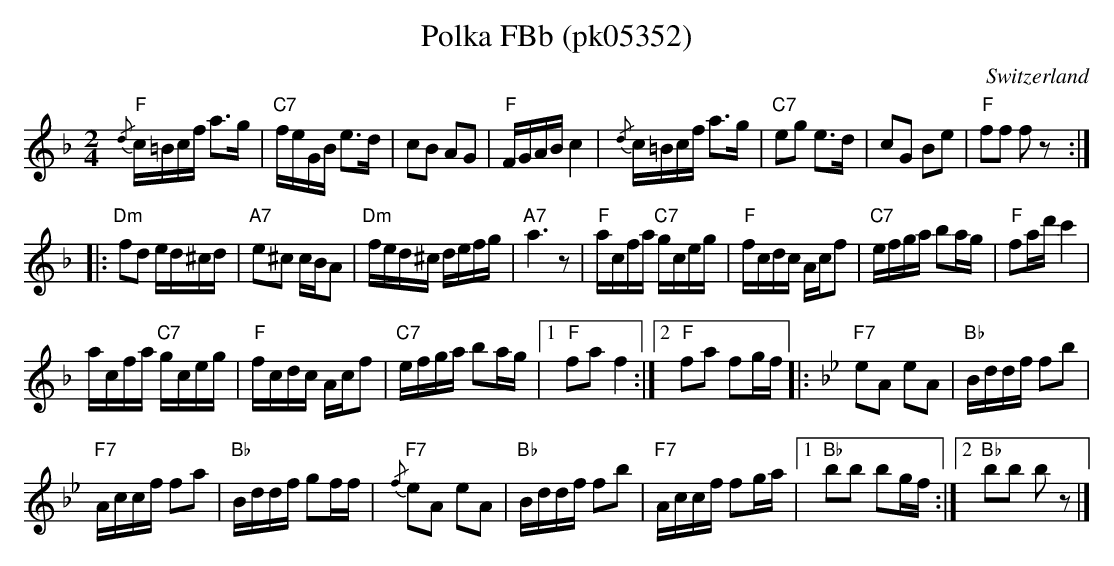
X:1
T: Polka FBb (pk05352)
O:Switzerland
M:2/4
L:1/16
K:F major
"F"{/d}c=Bcf a3g | "C7"feGB e3d | c2B2 A2G2 | "F"FGAB c4 | {/d}c=Bcf a3g | "C7"e2g2 e3d | c2G2 B2e2 | "F"f2f2 f2z2 ::
"Dm"f2d2 ed^cd | "A7"e2^c2 cBA2 | "Dm"fed^c defg | "A7"a6z2 | "F"acfa "C7"gceg | "F"fcdc Acf2 | "C7"efga b2ag | "F"f2ad' c'4 |
acfa "C7"gceg | "F"fcdc Acf2 | "C7"efga b2ag |1 "F"f2a2f4 :|2 "F"f2a2 f2gf |: [K:Bb] "F7"e2A2 e2A2 | "Bb"Bddf f2b2 |
"F7"Accf f2a2 | "Bb"Bddf g2ff | "F7"{/f}e2A2 e2A2 | "Bb"Bddf f2b2 | "F7"Accf f2ga |1 "Bb"b2b2 b2gf :|2 "Bb"b2b2 b2z2 |]
